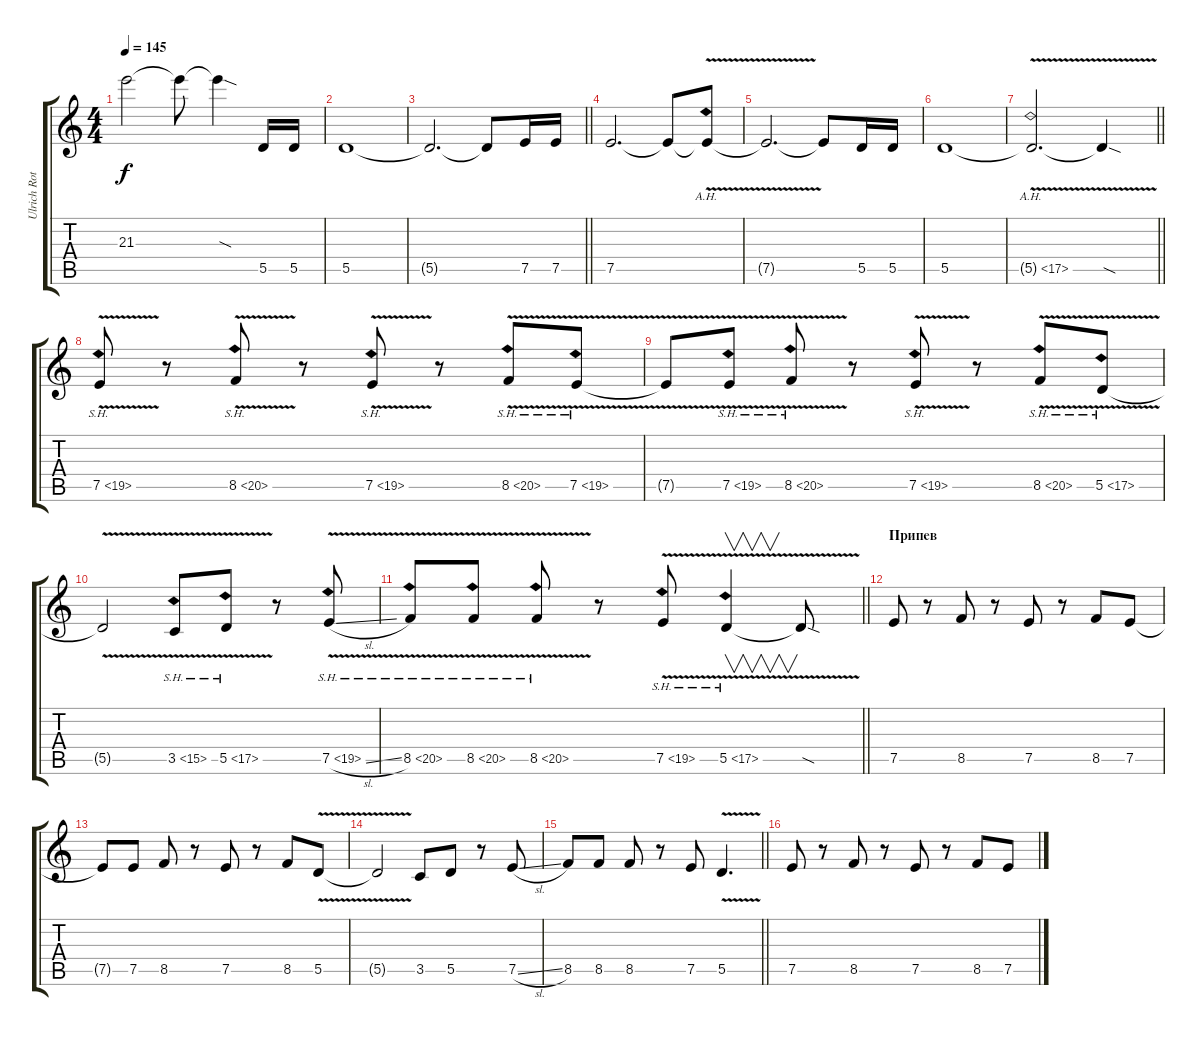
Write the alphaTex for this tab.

\track ("Ulrich Roth" "Ulrich Rot") {instrument electricguitarclean}
\staff {score tabs}
\tuning (E4 B3 G3 D3 A2 E2) {hide}
\ts (4 4)
\tempo 145
\clef g2
\ks c
21.3{t}.2{dy f} 21.3{t}.8 21.3{sod t}.4 5.5.16 5.5.16 |
5.5.1 |
\barLineRight lightlight
5.5{t}.2{d} 5.5{t}.8 7.5.16 7.5.16 |
7.5.2{d} 7.5{t}.8 7.5{ah 12 v t}.8 |
7.5{t}.2{d} 7.5{t}.8 5.5.16 5.5.16 |
5.5.1 |
\barLineRight lightlight
5.5{ah 12 v t}.2{d} 5.5{sod t}.4 |
7.5{sh 12 v}.8 r.8 8.5{sh 12 v}.8 r.8 7.5{sh 12 v}.8 r.8 8.5{sh 12 v}.8 7.5{sh 12 v}.8 |
7.5{t}.8 7.5{sh 12 v}.8 8.5{sh 12 v}.8 r.8 7.5{sh 12 v}.8 r.8 8.5{sh 12 v}.8 5.5{sh 12 v}.8 |
5.5{t}.2 3.5{sh 12 v}.8 5.5{sh 12 v}.8 r.8 7.5{sh 12 v sl}.8 |
\barLineRight lightlight
8.5{sh 12 v}.8 8.5{sh 12 v}.8 8.5{sh 12 v}.8 r.8 7.5{sh 12 v}.8 5.5{sh 12 v}.4{v} 5.5{sod t}.8 |
\section ("" "Припев")
7.5.8 r.8 8.5.8 r.8 7.5.8 r.8 8.5.8 7.5.8 |
7.5{t}.8 7.5.8 8.5.8 r.8 7.5.8 r.8 8.5.8 5.5{v}.8 |
5.5{t}.2 3.5.8 5.5.8 r.8 7.5{sl}.8 |
\barLineRight lightlight
8.5.8 8.5.8 8.5.8 r.8 7.5.8 5.5{v}.4{d} |
7.5.8 r.8 8.5.8 r.8 7.5.8 r.8 8.5.8 7.5.8
